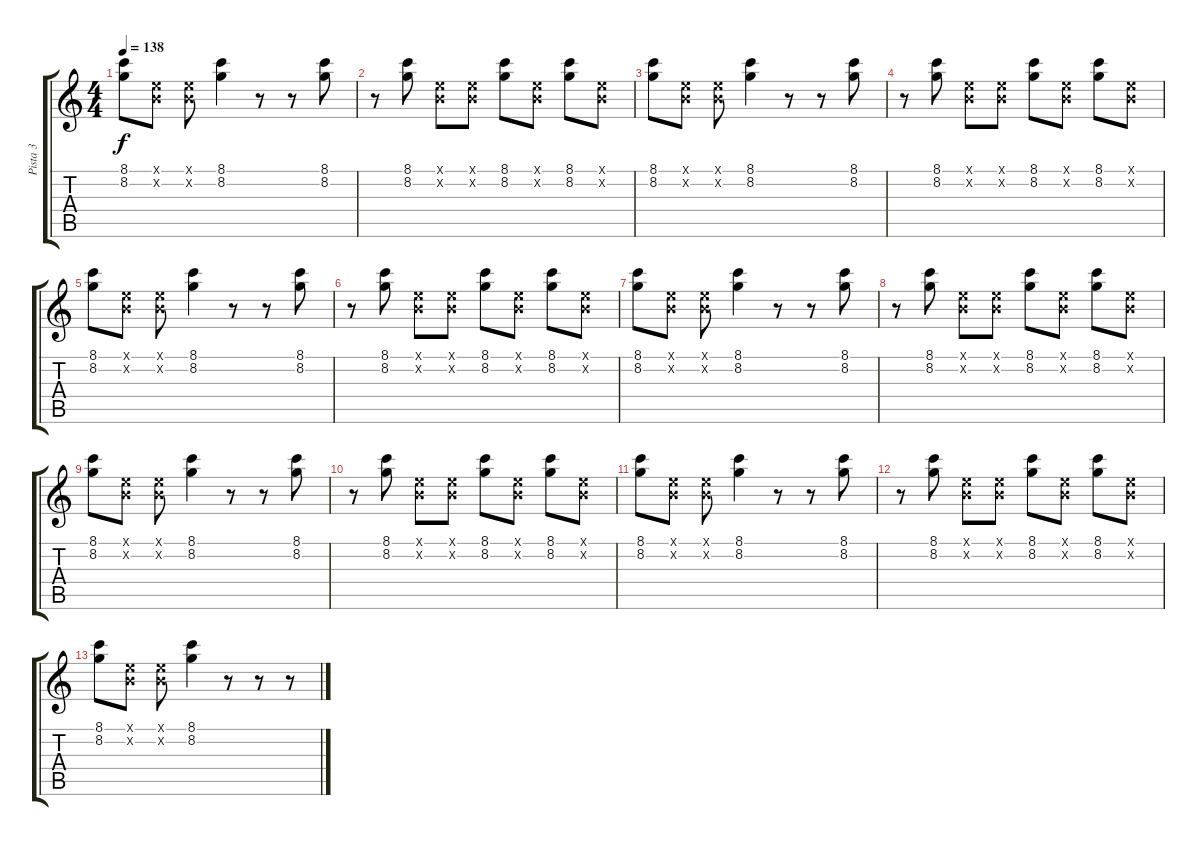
\track ("Pista 3" "Pista 3") {instrument distortionguitar}
\staff {score tabs}
\tuning (E4 B3 G3 D3 A2 E2) {hide}
\ts (4 4)
\tempo 138
\clef g2
\ks c
(8.1 8.2).8{dy f} (0.1{x} 0.2{x}).8 (0.1{x} 0.2{x}).8 (8.1 8.2).4 r.8 r.8 (8.1 8.2).8 |
r.8 (8.1 8.2).8 (0.1{x} 0.2{x}).8 (0.1{x} 0.2{x}).8 (8.1 8.2).8 (0.1{x} 0.2{x}).8 (8.1 8.2).8 (0.1{x} 0.2{x}).8 |
(8.1 8.2).8 (0.1{x} 0.2{x}).8 (0.1{x} 0.2{x}).8 (8.1 8.2).4 r.8 r.8 (8.1 8.2).8 |
r.8 (8.1 8.2).8 (0.1{x} 0.2{x}).8 (0.1{x} 0.2{x}).8 (8.1 8.2).8 (0.1{x} 0.2{x}).8 (8.1 8.2).8 (0.1{x} 0.2{x}).8 |
(8.1 8.2).8 (0.1{x} 0.2{x}).8 (0.1{x} 0.2{x}).8 (8.1 8.2).4 r.8 r.8 (8.1 8.2).8 |
r.8 (8.1 8.2).8 (0.1{x} 0.2{x}).8 (0.1{x} 0.2{x}).8 (8.1 8.2).8 (0.1{x} 0.2{x}).8 (8.1 8.2).8 (0.1{x} 0.2{x}).8 |
(8.1 8.2).8 (0.1{x} 0.2{x}).8 (0.1{x} 0.2{x}).8 (8.1 8.2).4 r.8 r.8 (8.1 8.2).8 |
r.8 (8.1 8.2).8 (0.1{x} 0.2{x}).8 (0.1{x} 0.2{x}).8 (8.1 8.2).8 (0.1{x} 0.2{x}).8 (8.1 8.2).8 (0.1{x} 0.2{x}).8 |
(8.1 8.2).8 (0.1{x} 0.2{x}).8 (0.1{x} 0.2{x}).8 (8.1 8.2).4 r.8 r.8 (8.1 8.2).8 |
r.8 (8.1 8.2).8 (0.1{x} 0.2{x}).8 (0.1{x} 0.2{x}).8 (8.1 8.2).8 (0.1{x} 0.2{x}).8 (8.1 8.2).8 (0.1{x} 0.2{x}).8 |
(8.1 8.2).8 (0.1{x} 0.2{x}).8 (0.1{x} 0.2{x}).8 (8.1 8.2).4 r.8 r.8 (8.1 8.2).8 |
r.8 (8.1 8.2).8 (0.1{x} 0.2{x}).8 (0.1{x} 0.2{x}).8 (8.1 8.2).8 (0.1{x} 0.2{x}).8 (8.1 8.2).8 (0.1{x} 0.2{x}).8 |
(8.1 8.2).8 (0.1{x} 0.2{x}).8 (0.1{x} 0.2{x}).8 (8.1 8.2).4 r.8 r.8 r.8
